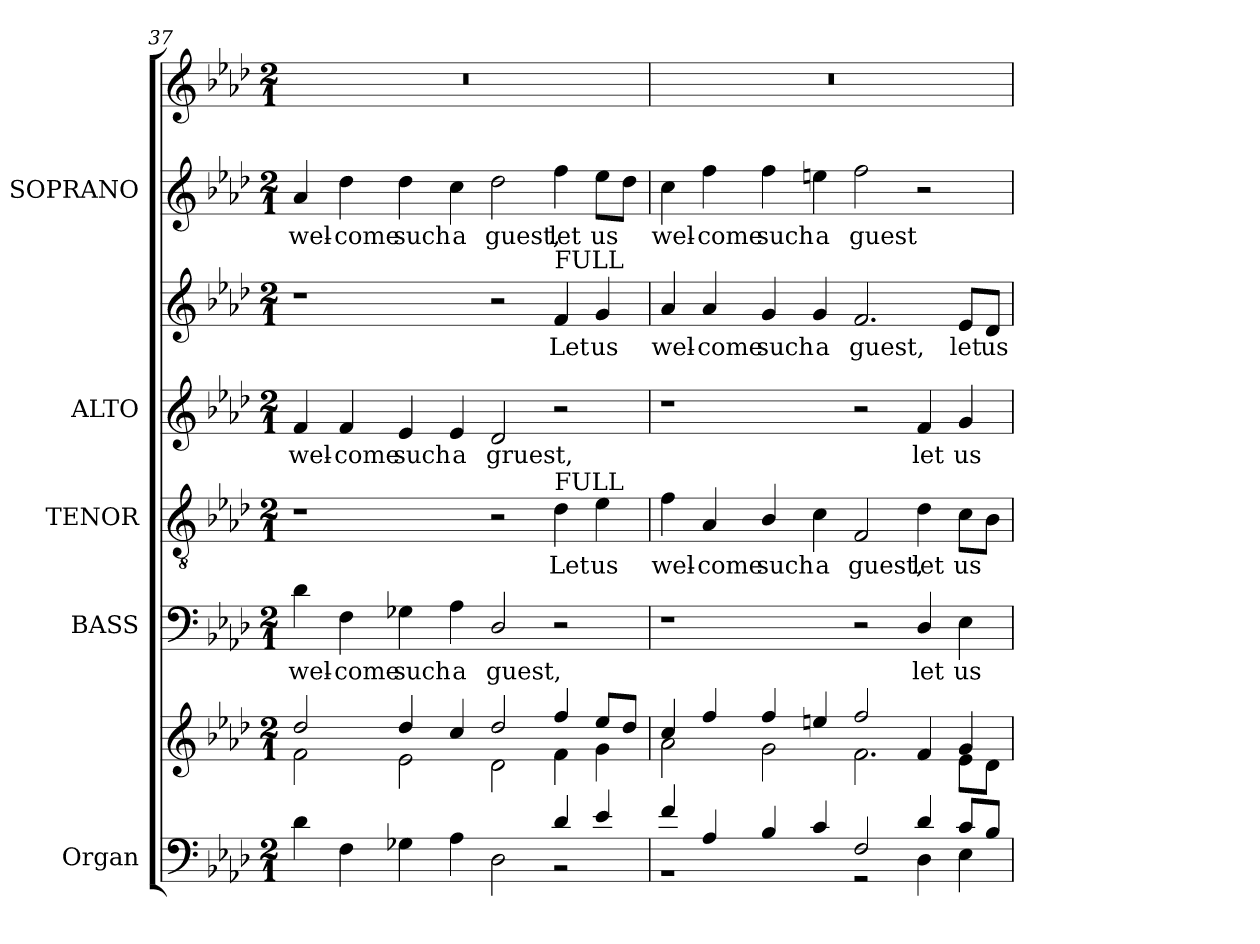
**kern	**kern	**kern	**text	**kern	**text	**kern	**text	**kern	**text	**kern	**text	**kern
*part5	*part5	*part4	*part4	*part3	*part3	*part2	*part2	*part2	*part2	*part1	*part1	*part1
*staff8	*staff7	*staff6	*staff6	*staff5	*staff5	*staff4	*staff4	*staff3	*staff3	*staff2	*staff2	*staff1
*I"Organ	*	*I"BASS	*	*I"TENOR	*	*I"ALTO	*	*	*	*I"SOPRANO	*	*
*I'Org.	*	*I'B.	*	*I'T.	*	*I'A.	*	*	*	*I'S.	*	*
!!LO:LB:g=z
*clefF4	*clefG2	*clefF4	*	*clefGv2	*	*clefG2	*	*clefG2	*	*clefG2	*	*clefG2
*	*	*	*	*ITrd7c12	*	*	*	*	*	*	*	*
*k[b-e-a-d-]	*k[b-e-a-d-]	*k[b-e-a-d-]	*	*k[b-e-a-d-]	*	*k[b-e-a-d-]	*	*k[b-e-a-d-]	*	*k[b-e-a-d-]	*	*k[b-e-a-d-]
*A-:	*A-:	*A-:	*	*A-:	*	*A-:	*	*A-:	*	*A-:	*	*A-:
*M2/1	*M2/1	*M2/1	*	*M2/1	*	*M2/1	*	*M2/1	*	*M2/1	*	*M2/1
=37	=37	=37	=37	=37	=37	=37	=37	=37	=37	=37	=37	=37
*^	*^	*	*	*	*	*	*	*	*	*	*	*
*	*	*	*^	*	*	*	*	*	*	*	*	*	*	*
!	!	!	!	!	!	!LO:LY:b:color=#000000	!	!	!	!	!	!	!	!	!
!	!	!	!	!	!	!	!	!	!	!LO:LY:b:color=#000000	!	!	!	!	!
!	!	!	!	!	!	!	!	!	!	!	!	!	!	!LO:LY:b:color=#000000	!LO:N:vis=1
4d-i\	1.ryy	2dd-i/	1ryy	2fi\	4d-i\	wel-	1r	.	4fi/	wel-	1r	.	4a-i/	wel-	0r
!	!	!	!	!	!	!LO:LY:b:color=#000000	!	!	!	!	!	!	!	!	!
!	!	!	!	!	!	!	!	!	!	!LO:LY:b:color=#000000	!	!	!	!	!
!	!	!	!	!	!	!	!	!	!	!	!	!	!	!LO:LY:b:color=#000000	!
4Fi\	.	.	.	.	4Fi\	-come	.	.	4fi/	-come	.	.	4dd-i\	-come	.
!	!	!	!	!	!	!LO:LY:b:color=#000000	!	!	!	!	!	!	!	!	!
!	!	!	!	!	!	!	!	!	!	!LO:LY:b:color=#000000	!	!	!	!	!
!	!	!	!	!	!	!	!	!	!	!	!	!	!	!LO:LY:b:color=#000000	!
4G-Xi\	.	4dd-i/	.	2e-i\	4G-Xi\	such	.	.	4e-i/	such	.	.	4dd-i\	such	.
!	!	!	!	!	!	!LO:LY:b:color=#000000	!	!	!	!	!	!	!	!	!
!	!	!	!	!	!	!	!	!	!	!LO:LY:b:color=#000000	!	!	!	!	!
!	!	!	!	!	!	!	!	!	!	!	!	!	!	!LO:LY:b:color=#000000	!
4A-i\	.	4cci/	.	.	4A-i\	a	.	.	4e-i/	a	.	.	4cci\	a	.
!	!	!	!	!	!	!LO:LY:b:color=#000000	!	!	!	!	!	!	!	!	!
!	!	!	!	!	!	!	!	!	!	!LO:LY:b:color=#000000	!	!	!	!	!
!	!	!	!	!	!	!	!	!	!	!	!	!	!	!LO:LY:b:color=#000000	!
2D-i\	.	2dd-i/	2ryy	2d-i\	2D-i/	guest,	2r	.	2d-i/	gruest,	2r	.	2dd-i\	guest,	.
!	!	!	!	!	!	!	!	!LO:LY:b:color=#000000	!	!	!	!	!	!	!
!	!	!	!	!	!	!	!	!	!	!	!	!LO:LY:b:color=#000000	!	!	!
!	!	!	!	!	!	!	!	!	!	!	!LO:TX:t=FULL	!	!	!	!
!	!	!	!	!	!	!	!LO:TX:a:t=FULL	!	!	!	!	!	!	!	!
!	!	!	!	!	!	!	!	!	!	!	!	!	!	!LO:LY:b:color=#000000	!
4d-i/	2r	4ffi/	2ryy	4fi\	2r	.	4D-i\	Let	2r	.	4fi/	Let	4ffi\	let	.
!	!	!	!	!	!	!	!	!LO:LY:b:color=#000000	!	!	!	!	!	!	!
!	!	!	!	!	!	!	!	!	!	!	!	!LO:LY:b:color=#000000	!	!	!
!	!	!	!	!	!	!	!	!	!	!	!	!	!	!LO:LY:b:color=#000000	!
4e-i/	.	8ee-i/L	.	4gi\	.	.	4E-i\	us	.	.	4gi/	us	8ee-i\L	us	.
.	.	8dd-i/J	.	.	.	.	.	.	.	.	.	.	8dd-i\J	.	.
=38	=38	=38	=38	=38	=38	=38	=38	=38	=38	=38	=38	=38	=38	=38	=38
!	!	!	!	!	!	!	!	!LO:LY:b:color=#000000	!	!	!	!	!	!	!
!	!	!	!	!	!	!	!	!	!	!	!	!LO:LY:b:color=#000000	!	!	!
!	!	!	!	!	!	!	!	!	!	!	!	!	!	!LO:LY:b:color=#000000	!LO:N:vis=1
4fi/	1r	4cci/	2a-i\	1ryy	1r	.	4Fi\	wel-	1r	.	4a-i/	wel-	4cci\	wel-	0r
!	!	!	!	!	!	!	!	!LO:LY:b:color=#000000	!	!	!	!	!	!	!
!	!	!	!	!	!	!	!	!	!	!	!	!LO:LY:b:color=#000000	!	!	!
!	!	!	!	!	!	!	!	!	!	!	!	!	!	!LO:LY:b:color=#000000	!
4A-i/	.	4ffi/	.	.	.	.	4AA-i/	-come	.	.	4a-i/	-come	4ffi\	-come	.
!	!	!	!	!	!	!	!	!LO:LY:b:color=#000000	!	!	!	!	!	!	!
!	!	!	!	!	!	!	!	!	!	!	!	!LO:LY:b:color=#000000	!	!	!
!	!	!	!	!	!	!	!	!	!	!	!	!	!	!LO:LY:b:color=#000000	!
4B-i/	.	4ffi/	2gi\	.	.	.	4BB-i/	such	.	.	4gi/	such	4ffi\	such	.
!	!	!	!	!	!	!	!	!LO:LY:b:color=#000000	!	!	!	!	!	!	!
!	!	!	!	!	!	!	!	!	!	!	!	!LO:LY:b:color=#000000	!	!	!
!	!	!	!	!	!	!	!	!	!	!	!	!	!	!LO:LY:b:color=#000000	!
4ci/	.	4eeni/	.	.	.	.	4Ci\	a	.	.	4gi/	a	4eeni\	a	.
!	!	!	!	!	!	!	!	!LO:LY:b:color=#000000	!	!	!	!	!	!	!
!	!	!	!	!	!	!	!	!	!	!	!	!LO:LY:b:color=#000000	!	!	!
!	!	!	!	!	!	!	!	!	!	!	!	!	!	!LO:LY:b:color=#000000	!
2Fi/	2r	2ffi/	2.fi\	2ryy	2r	.	2FFi/	guest,	2r	.	2.fi/	guest,	2ffi\	guest	.
!	!	!	!	!	!	!LO:LY:b:color=#000000	!	!	!	!	!	!	!	!	!
!	!	!	!	!	!	!	!	!LO:LY:b:color=#000000	!	!	!	!	!	!	!
!	!	!	!	!	!	!	!	!	!	!LO:LY:b:color=#000000	!	!	!	!	!
4d-i/	4D-i\	4fi/	.	2ryy	4D-i/	let	4D-i\	let	4fi/	let	.	.	2r	.	.
!	!	!	!	!	!	!LO:LY:b:color=#000000	!	!	!	!	!	!	!	!	!
!	!	!	!	!	!	!	!	!LO:LY:b:color=#000000	!	!	!	!	!	!	!
!	!	!	!	!	!	!	!	!	!	!LO:LY:b:color=#000000	!	!	!	!	!
!	!	!	!	!	!	!	!	!	!	!	!	!LO:LY:b:color=#000000	!	!	!
8ci/L	4E-i\	4gi/	8e-i\L	.	4E-i\	us	8Ci\L	us	4gi/	us	8e-i/L	let	.	.	.
!	!	!	!	!	!	!	!	!	!	!	!	!LO:LY:b:color=#000000	!	!	!
8B-i/J	.	.	8d-i\J	.	.	.	8BB-i\J	.	.	.	8d-i/J	us	.	.	.
*v	*v	*	*	*	*	*	*	*	*	*	*	*	*	*	*
*	*v	*v	*v	*	*	*	*	*	*	*	*	*	*	*
=	=	=	=	=	=	=	=	=	=	=	=	=
*-	*-	*-	*-	*-	*-	*-	*-	*-	*-	*-	*-	*-
